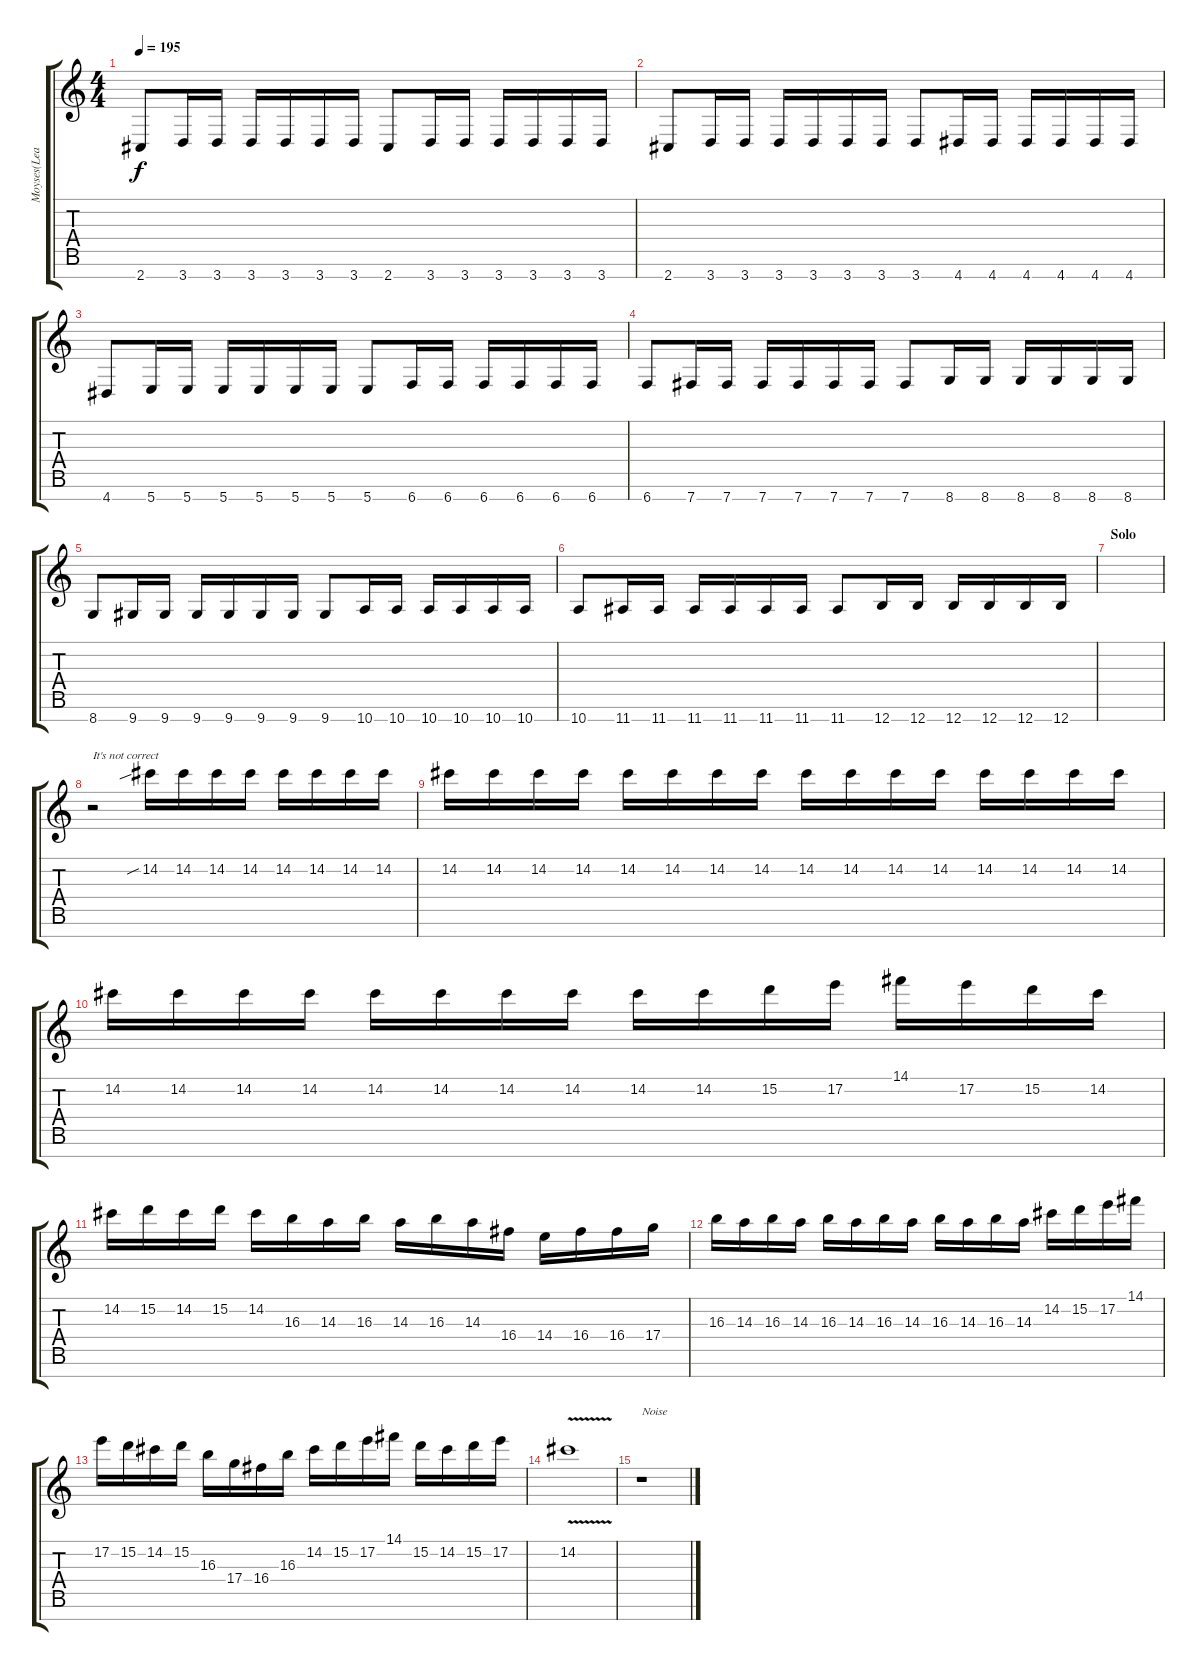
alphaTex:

\track ("Moyses(Lead)" "Moyses(Lea") {instrument overdrivenguitar}
\staff {score tabs}
\tuning (E4 B3 G3 D3 A2 E2 B1) {hide}
\ts (4 4)
\tempo 195
\clef g2
\ks c
2.7.8{dy f} 3.7.16 3.7.16 3.7.16 3.7.16 3.7.16 3.7.16 2.7.8 3.7.16 3.7.16 3.7.16 3.7.16 3.7.16 3.7.16 |
2.7.8 3.7.16 3.7.16 3.7.16 3.7.16 3.7.16 3.7.16 3.7.8 4.7.16 4.7.16 4.7.16 4.7.16 4.7.16 4.7.16 |
4.7.8 5.7.16 5.7.16 5.7.16 5.7.16 5.7.16 5.7.16 5.7.8 6.7.16 6.7.16 6.7.16 6.7.16 6.7.16 6.7.16 |
6.7.8 7.7.16 7.7.16 7.7.16 7.7.16 7.7.16 7.7.16 7.7.8 8.7.16 8.7.16 8.7.16 8.7.16 8.7.16 8.7.16 |
8.7.8 9.7.16 9.7.16 9.7.16 9.7.16 9.7.16 9.7.16 9.7.8 10.7.16 10.7.16 10.7.16 10.7.16 10.7.16 10.7.16 |
10.7.8 11.7.16 11.7.16 11.7.16 11.7.16 11.7.16 11.7.16 11.7.8 12.7.16 12.7.16 12.7.16 12.7.16 12.7.16 12.7.16 |
\section ("" "Solo")
|
r.2{txt "It's not correct"} 14.2{sib}.16 14.2.16 14.2.16 14.2.16 14.2.16 14.2.16 14.2.16 14.2.16 |
14.2.16 14.2.16 14.2.16 14.2.16 14.2.16 14.2.16 14.2.16 14.2.16 14.2.16 14.2.16 14.2.16 14.2.16 14.2.16 14.2.16 14.2.16 14.2.16 |
14.2.16 14.2.16 14.2.16 14.2.16 14.2.16 14.2.16 14.2.16 14.2.16 14.2.16 14.2.16 15.2.16 17.2.16 14.1.16 17.2.16 15.2.16 14.2.16 |
14.2.16 15.2.16 14.2.16 15.2.16 14.2.16 16.3.16 14.3.16 16.3.16 14.3.16 16.3.16 14.3.16 16.4.16 14.4.16 16.4.16 16.4.16 17.4.16 |
16.3.16 14.3.16 16.3.16 14.3.16 16.3.16 14.3.16 16.3.16 14.3.16 16.3.16 14.3.16 16.3.16 14.3.16 14.2.16 15.2.16 17.2.16 14.1.16 |
17.2.16 15.2.16 14.2.16 15.2.16 16.3.16 17.4.16 16.4.16 16.3.16 14.2.16 15.2.16 17.2.16 14.1.16 15.2.16 14.2.16 15.2.16 17.2.16 |
14.2{v}.1 |
r.1{txt "Noise"}
